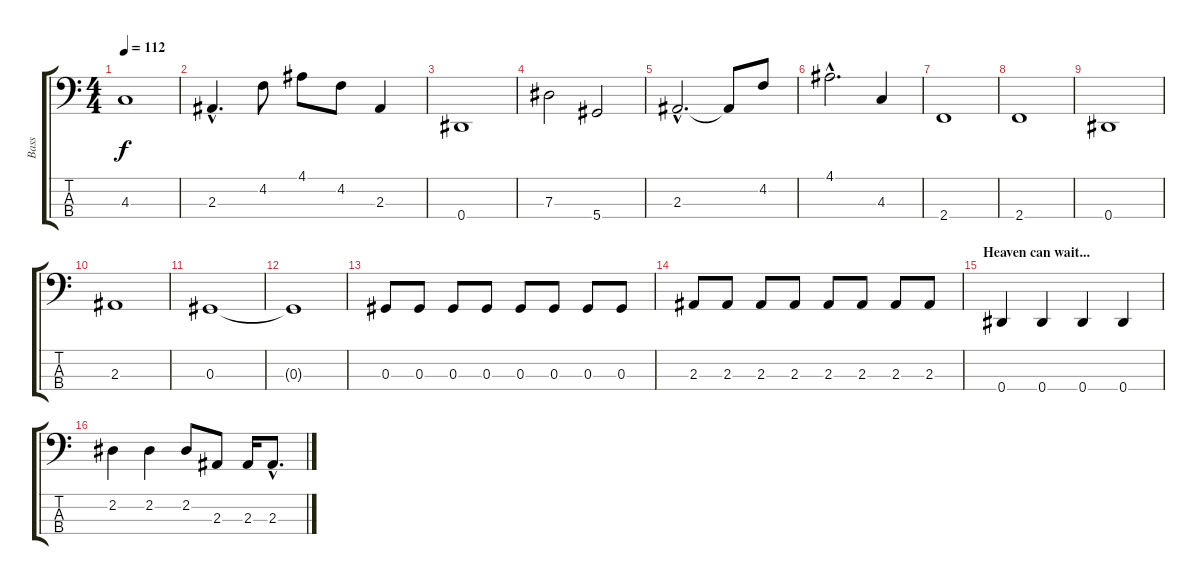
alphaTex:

\track ("Bass" "Bass") {instrument electricbassfinger}
\staff {score tabs}
\tuning (Gb2 Db2 Ab1 Eb1) {hide}
\ts (4 4)
\tempo 112
\clef f4
\ks c
4.3.1{dy f} |
2.3{hac}.4{d} 4.2.8 4.1.8 4.2.8 2.3.4 |
0.4.1 |
7.3.2 5.4.2 |
2.3{hac}.2{d} 2.3{t}.8 4.2.8 |
4.1{hac}.2{d} 4.3.4 |
2.4.1 |
2.4.1 |
0.4.1 |
2.3.1 |
0.3.1 |
0.3{t}.1 |
0.3.8 0.3.8 0.3.8 0.3.8 0.3.8 0.3.8 0.3.8 0.3.8 |
2.3.8 2.3.8 2.3.8 2.3.8 2.3.8 2.3.8 2.3.8 2.3.8 |
\section ("" "Heaven can wait...")
0.4.4 0.4.4 0.4.4 0.4.4 |
2.2.4 2.2.4 2.2.8 2.3.8 2.3.16 2.3{hac}.8{d}
